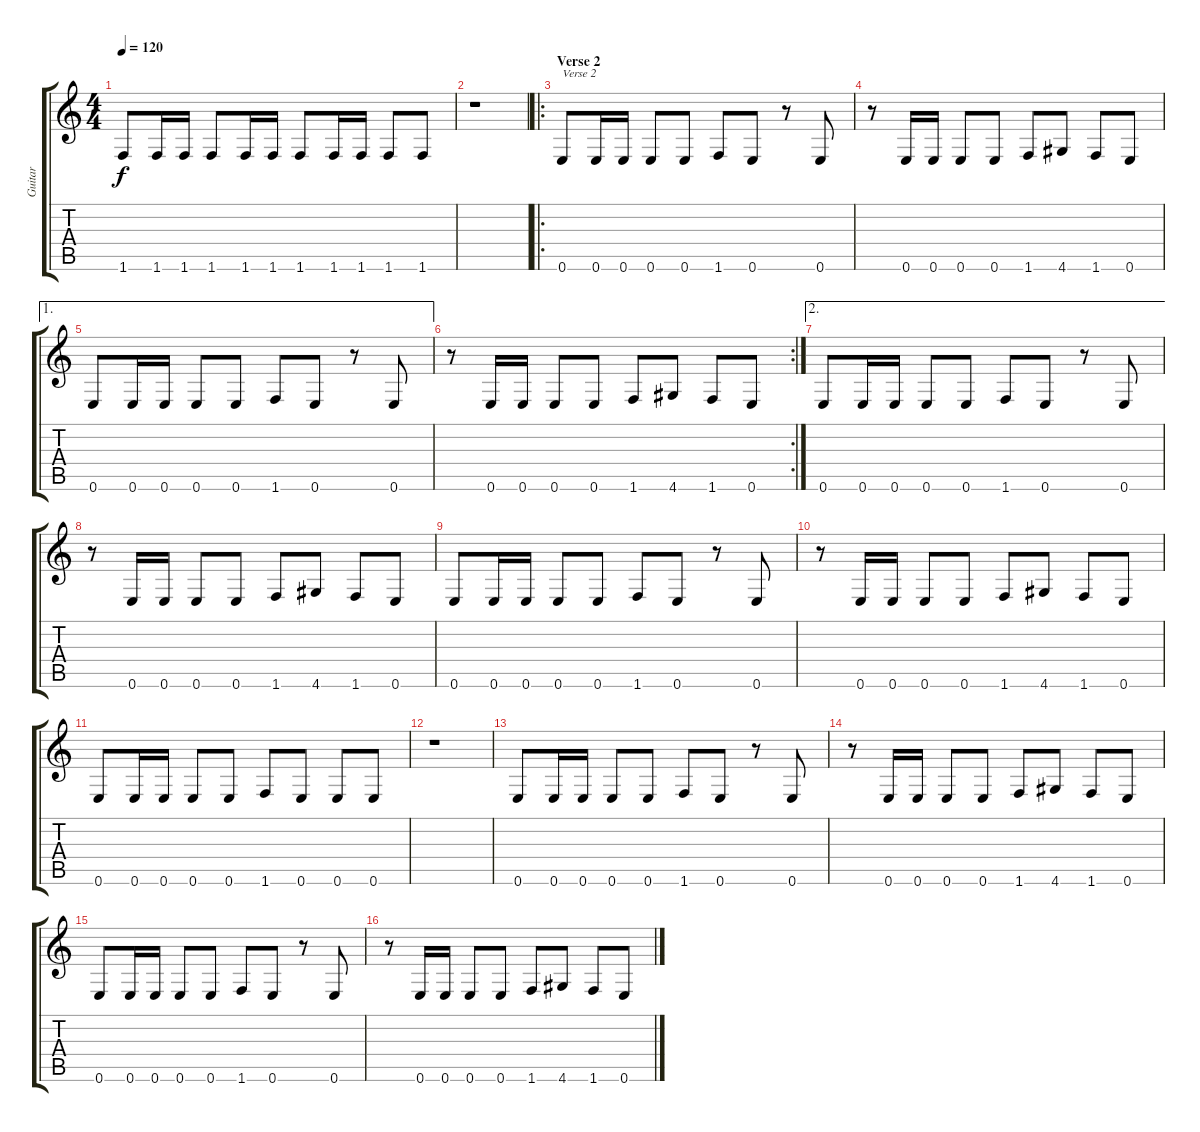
\track ("Guitar" "Guitar") {instrument overdrivenguitar}
\staff {score tabs}
\tuning (E4 B3 G3 D3 A2 E2) {hide}
\ts (4 4)
\tempo 120
\clef g2
\ks c
1.6.8{dy f} 1.6.16 1.6.16 1.6.8 1.6.16 1.6.16 1.6.8 1.6.16 1.6.16 1.6.8 1.6.8 |
r.1 |
\ro
\section ("" "Verse 2")
0.6.8{txt "Verse 2"} 0.6.16 0.6.16 0.6.8 0.6.8 1.6.8 0.6.8 r.8 0.6.8 |
r.8 0.6.16 0.6.16 0.6.8 0.6.8 1.6.8 4.6.8 1.6.8 0.6.8 |
\ae 1
0.6.8 0.6.16 0.6.16 0.6.8 0.6.8 1.6.8 0.6.8 r.8 0.6.8 |
\rc 2
r.8 0.6.16 0.6.16 0.6.8 0.6.8 1.6.8 4.6.8 1.6.8 0.6.8 |
\ae 2
0.6.8 0.6.16 0.6.16 0.6.8 0.6.8 1.6.8 0.6.8 r.8 0.6.8 |
r.8 0.6.16 0.6.16 0.6.8 0.6.8 1.6.8 4.6.8 1.6.8 0.6.8 |
0.6.8 0.6.16 0.6.16 0.6.8 0.6.8 1.6.8 0.6.8 r.8 0.6.8 |
r.8 0.6.16 0.6.16 0.6.8 0.6.8 1.6.8 4.6.8 1.6.8 0.6.8 |
0.6.8 0.6.16 0.6.16 0.6.8 0.6.8 1.6.8 0.6.8 0.6.8 0.6.8 |
r.1 |
0.6.8 0.6.16 0.6.16 0.6.8 0.6.8 1.6.8 0.6.8 r.8 0.6.8 |
r.8 0.6.16 0.6.16 0.6.8 0.6.8 1.6.8 4.6.8 1.6.8 0.6.8 |
0.6.8 0.6.16 0.6.16 0.6.8 0.6.8 1.6.8 0.6.8 r.8 0.6.8 |
r.8 0.6.16 0.6.16 0.6.8 0.6.8 1.6.8 4.6.8 1.6.8 0.6.8
